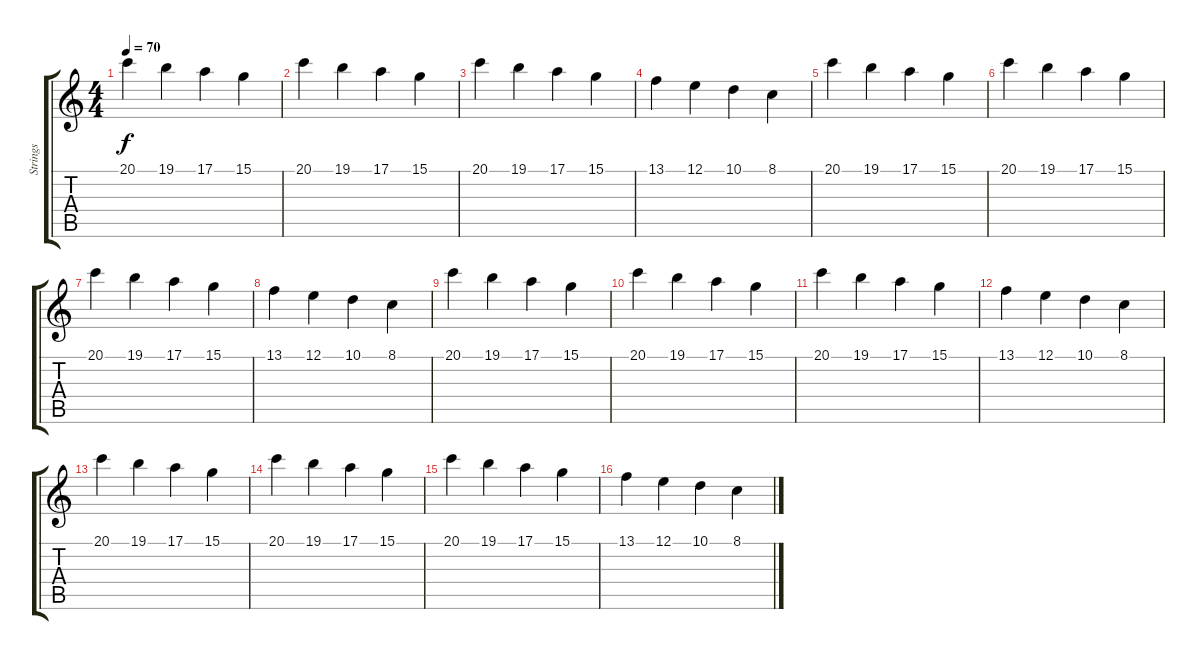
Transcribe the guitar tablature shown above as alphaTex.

\track ("Strings" "Strings") {instrument stringensemble1}
\staff {score tabs}
\tuning (E4 B3 G3 D3 A2 E2) {hide}
\ts (4 4)
\tempo 70
\clef g2
\ks c
20.1.4{dy f instrument stringensemble1} 19.1.4 17.1.4 15.1.4 |
20.1.4 19.1.4 17.1.4 15.1.4 |
20.1.4 19.1.4 17.1.4 15.1.4 |
13.1.4 12.1.4 10.1.4 8.1.4 |
20.1.4 19.1.4 17.1.4 15.1.4 |
20.1.4 19.1.4 17.1.4 15.1.4 |
20.1.4 19.1.4 17.1.4 15.1.4 |
13.1.4 12.1.4 10.1.4 8.1.4 |
20.1.4 19.1.4 17.1.4 15.1.4 |
20.1.4 19.1.4 17.1.4 15.1.4 |
20.1.4 19.1.4 17.1.4 15.1.4 |
13.1.4 12.1.4 10.1.4 8.1.4 |
20.1.4 19.1.4 17.1.4 15.1.4 |
20.1.4 19.1.4 17.1.4 15.1.4 |
20.1.4 19.1.4 17.1.4 15.1.4 |
13.1.4 12.1.4 10.1.4 8.1.4
